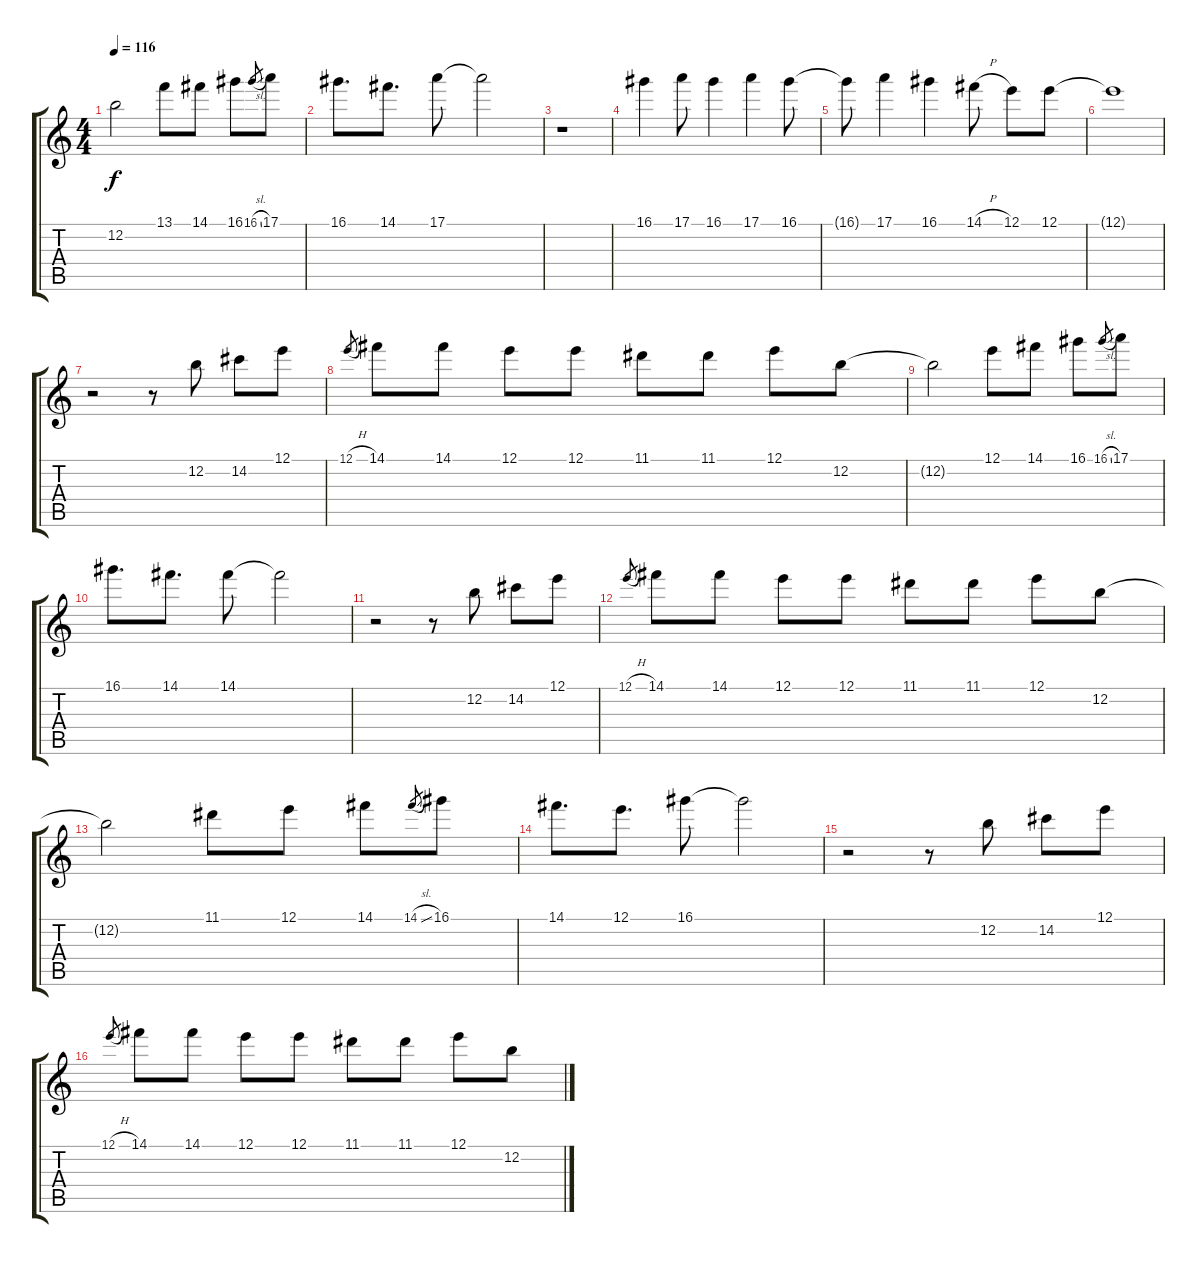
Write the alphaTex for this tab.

\track "" {instrument acousticguitarsteel}
\staff {score tabs}
\tuning (E4 B3 G3 D3 A2 E2) {hide}
\ts (4 4)
\tempo 116
\clef g2
\ks c
12.2{t}.2{dy f} 13.1.8 14.1.8 16.1.8 16.1{sl}.8{gr} 17.1.8 |
16.1.8{d} 14.1.8{d} 17.1.8 17.1{t}.2 |
r.1 |
16.1.4 17.1.8 16.1.4 17.1.4 16.1.8 |
16.1{t}.8 17.1.4 16.1.4 14.1{h}.8 12.1.8 12.1.8 |
12.1{t}.1 |
r.2 r.8 12.2.8 14.2.8 12.1.8 |
12.1{h}.8{gr} 14.1.8 14.1.8 12.1.8 12.1.8 11.1.8 11.1.8 12.1.8 12.2.8 |
12.2{t}.2 12.1.8 14.1.8 16.1.8 16.1{sl}.8{gr} 17.1.8 |
16.1.8{d} 14.1.8{d} 14.1.8 14.1{t}.2 |
r.2 r.8 12.2.8 14.2.8 12.1.8 |
12.1{h}.8{gr} 14.1.8 14.1.8 12.1.8 12.1.8 11.1.8 11.1.8 12.1.8 12.2.8 |
12.2{t}.2 11.1.8 12.1.8 14.1.8 14.1{sl}.8{gr} 16.1.8 |
14.1.8{d} 12.1.8{d} 16.1.8 16.1{t}.2 |
r.2 r.8 12.2.8 14.2.8 12.1.8 |
12.1{h}.8{gr} 14.1.8 14.1.8 12.1.8 12.1.8 11.1.8 11.1.8 12.1.8 12.2.8
